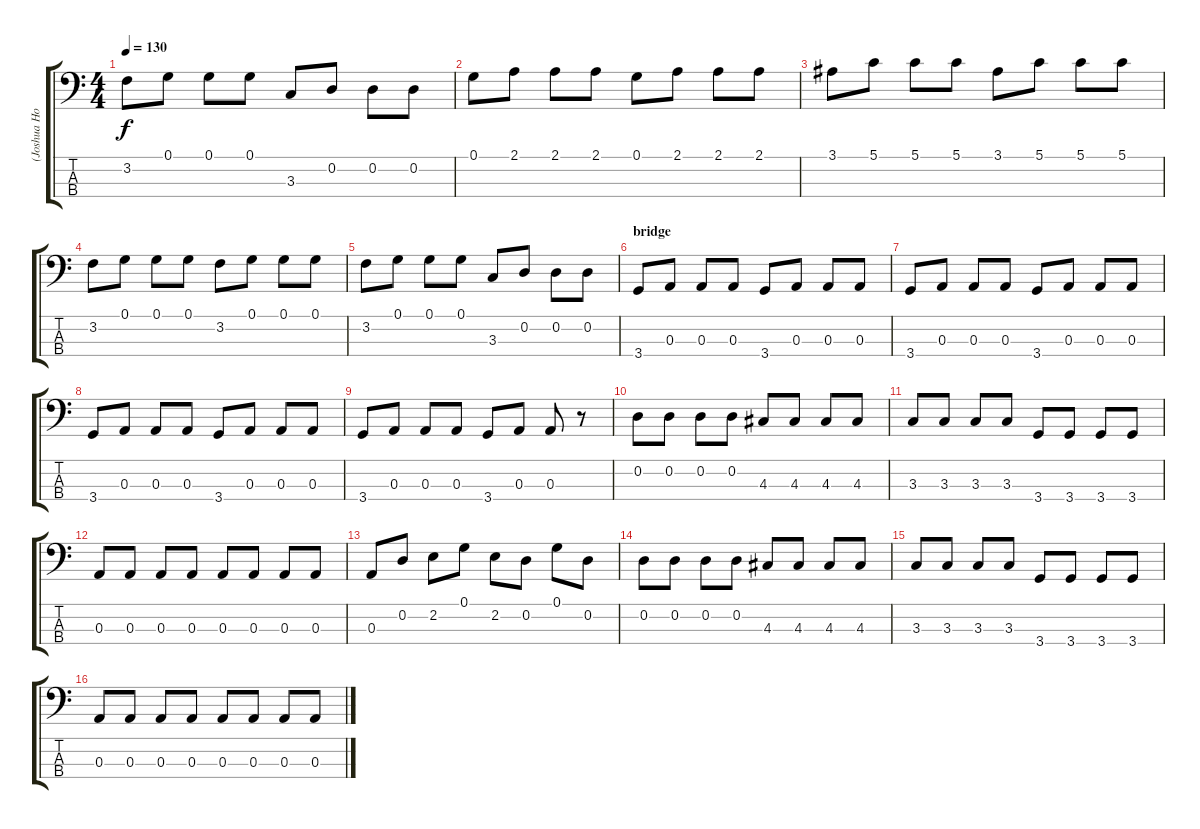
\track ("(Joshua Homme - bass fx)" "(Joshua Ho") {instrument overdrivenguitar}
\staff {score tabs}
\tuning (G2 D2 A1 E1) {hide}
\ts (4 4)
\tempo 130
\clef f4
\ks c
3.2.8{dy f} 0.1.8 0.1.8 0.1.8 3.3.8 0.2.8 0.2.8 0.2.8 |
0.1.8 2.1.8 2.1.8 2.1.8 0.1.8 2.1.8 2.1.8 2.1.8 |
3.1.8 5.1.8 5.1.8 5.1.8 3.1.8 5.1.8 5.1.8 5.1.8 |
3.2.8 0.1.8 0.1.8 0.1.8 3.2.8 0.1.8 0.1.8 0.1.8 |
3.2.8 0.1.8 0.1.8 0.1.8 3.3.8 0.2.8 0.2.8 0.2.8 |
\section ("" "bridge")
3.4.8 0.3.8 0.3.8 0.3.8 3.4.8 0.3.8 0.3.8 0.3.8 |
3.4.8 0.3.8 0.3.8 0.3.8 3.4.8 0.3.8 0.3.8 0.3.8 |
3.4.8 0.3.8 0.3.8 0.3.8 3.4.8 0.3.8 0.3.8 0.3.8 |
3.4.8 0.3.8 0.3.8 0.3.8 3.4.8 0.3.8 0.3.8 r.8 |
0.2.8 0.2.8 0.2.8 0.2.8 4.3.8 4.3.8 4.3.8 4.3.8 |
3.3.8 3.3.8 3.3.8 3.3.8 3.4.8 3.4.8 3.4.8 3.4.8 |
0.3.8 0.3.8 0.3.8 0.3.8 0.3.8 0.3.8 0.3.8 0.3.8 |
0.3.8 0.2.8 2.2.8 0.1.8 2.2.8 0.2.8 0.1.8 0.2.8 |
0.2.8 0.2.8 0.2.8 0.2.8 4.3.8 4.3.8 4.3.8 4.3.8 |
3.3.8 3.3.8 3.3.8 3.3.8 3.4.8 3.4.8 3.4.8 3.4.8 |
0.3.8 0.3.8 0.3.8 0.3.8 0.3.8 0.3.8 0.3.8 0.3.8
